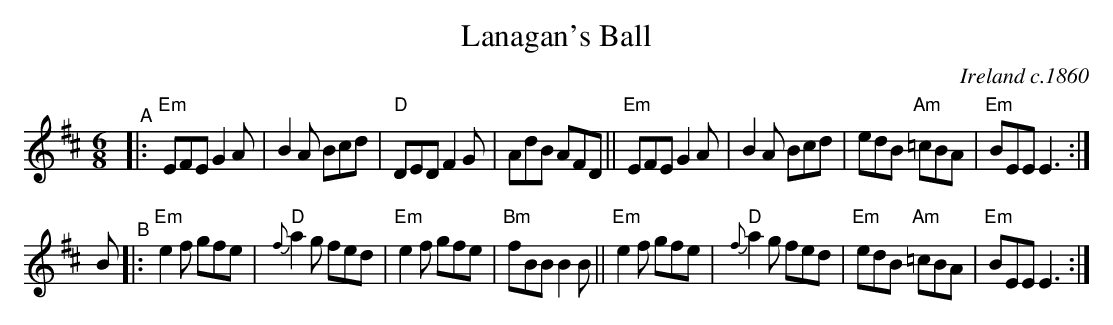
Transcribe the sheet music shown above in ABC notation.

X:1
T: Lanagan's Ball
O: Ireland c.1860
M: 6/8
L: 1/8
K: EDor
"^A"\
|: "Em"EFE G2A | B2A Bcd | "D"DED   F2G | AdB AFD \
|| "Em"EFE G2A | B2A Bcd | edB "Am"=cBA | "Em"BEE E3 :|
B "^B"\
|: "Em"e2f gfe | "D"{f}a2g fed | "Em"e2f      gfe | "Bm"fBB B2B \
|| "Em"e2f gfe | "D"{f}a2g fed | "Em"edB "Am"=cBA | "Em"BEE E3 :|
